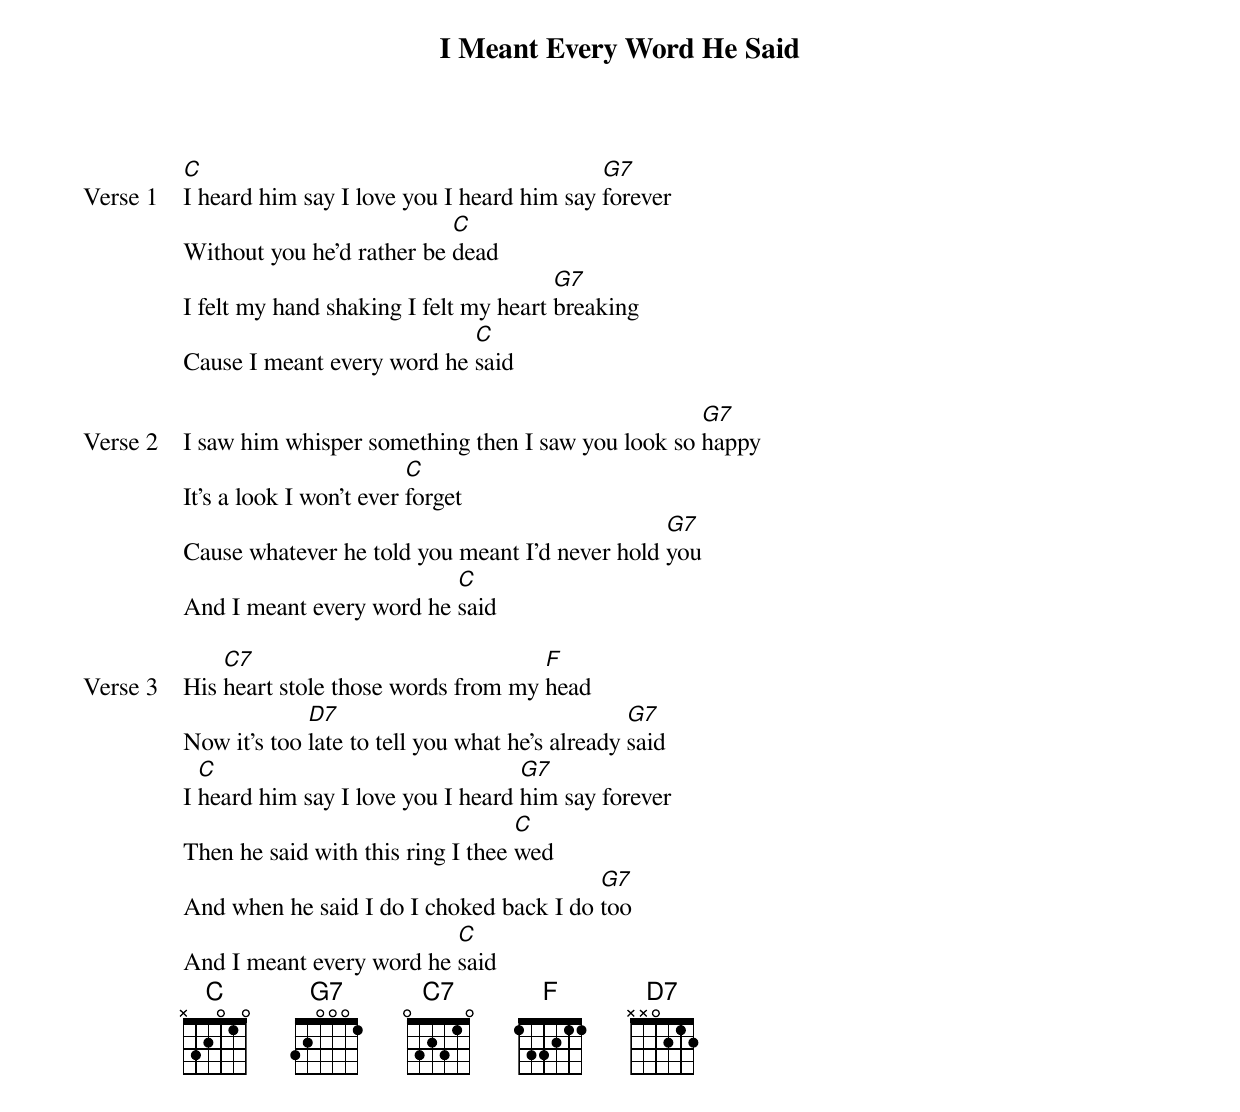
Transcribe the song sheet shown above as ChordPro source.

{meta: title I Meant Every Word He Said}
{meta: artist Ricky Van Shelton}

{start_of_verse: Verse 1}
[C]I heard him say I love you I heard him say [G7]forever
Without you he'd rather be [C]dead
I felt my hand shaking I felt my heart [G7]breaking
Cause I meant every word he [C]said
{end_of_verse}

{start_of_verse: Verse 2}
I saw him whisper something then I saw you look so [G7]happy
It's a look I won't ever [C]forget
Cause whatever he told you meant I'd never hold [G7]you
And I meant every word he [C]said
{end_of_verse}

{start_of_verse: Verse 3}
His [C7]heart stole those words from my [F]head
Now it's too [D7]late to tell you what he's already [G7]said
I [C]heard him say I love you I heard [G7]him say forever
Then he said with this ring I thee [C]wed
And when he said I do I choked back I do [G7]too
And I meant every word he [C]said
{end_of_verse}
